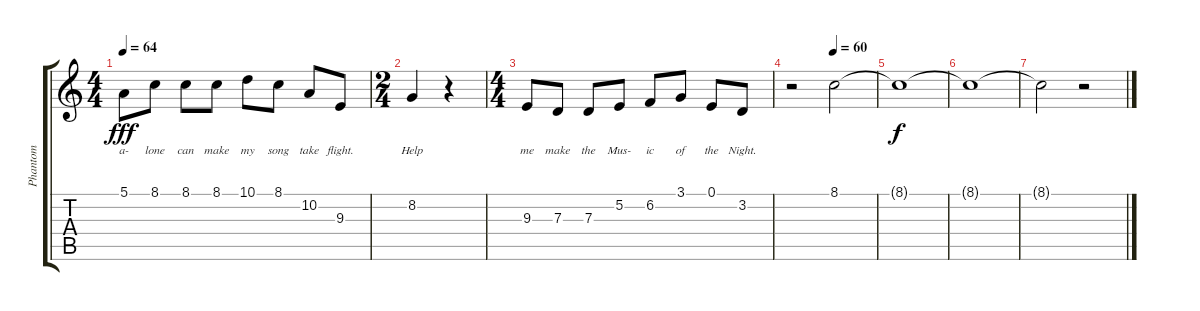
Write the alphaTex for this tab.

\track ("Phantom" "Phantom") {instrument oboe}
\staff {score tabs}
\tuning (E4 B3 G3 D3 A2 E2) {hide}
\ts (4 4)
\tempo 64
\clef g2
\ks c
5.1.8{lyrics (0 "a-") lyrics (1 "") lyrics (2 "") lyrics (3 "") lyrics (4 "") dy fff volume 11} 8.1.8{lyrics (0 "lone") lyrics (1 "") lyrics (2 "") lyrics (3 "") lyrics (4 "")} 8.1.8{lyrics (0 "can") lyrics (1 "") lyrics (2 "") lyrics (3 "") lyrics (4 "")} 8.1.8{lyrics (0 "make") lyrics (1 "") lyrics (2 "") lyrics (3 "") lyrics (4 "")} 10.1.8{lyrics (0 "my") lyrics (1 "") lyrics (2 "") lyrics (3 "") lyrics (4 "")} 8.1.8{lyrics (0 "song") lyrics (1 "") lyrics (2 "") lyrics (3 "") lyrics (4 "") volume 11} 10.2.8{lyrics (0 "take") lyrics (1 "") lyrics (2 "") lyrics (3 "") lyrics (4 "") volume 10} 9.3.8{lyrics (0 "flight.") lyrics (1 "") lyrics (2 "") lyrics (3 "") lyrics (4 "") volume 9} |
\ts (2 4)
8.2.4{lyrics (0 "Help") lyrics (1 "") lyrics (2 "") lyrics (3 "") lyrics (4 "") volume 8} r.4 |
\ts (4 4)
9.3.8{lyrics (0 "me") lyrics (1 "") lyrics (2 "") lyrics (3 "") lyrics (4 "") volume 7} 7.3.8{lyrics (0 "make") lyrics (1 "") lyrics (2 "") lyrics (3 "") lyrics (4 "") volume 6} 7.3.8{lyrics (0 "the") lyrics (1 "") lyrics (2 "") lyrics (3 "") lyrics (4 "")} 5.2.8{lyrics (0 "Mus-") lyrics (1 "") lyrics (2 "") lyrics (3 "") lyrics (4 "")} 6.2.8{lyrics (0 "ic") lyrics (1 "") lyrics (2 "") lyrics (3 "") lyrics (4 "") volume 7} 3.1.8{lyrics (0 "of") lyrics (1 "") lyrics (2 "") lyrics (3 "") lyrics (4 "")} 0.1.8{lyrics (0 "the") lyrics (1 "") lyrics (2 "") lyrics (3 "") lyrics (4 "")} 3.2.8{lyrics (0 "Night.") lyrics (1 "") lyrics (2 "") lyrics (3 "") lyrics (4 "")} |
\tempo (60 0.5)
r.2 8.1.2{volume 6} |
8.1{t}.1{dy f} |
8.1{t}.1 |
8.1{t}.2 r.2
